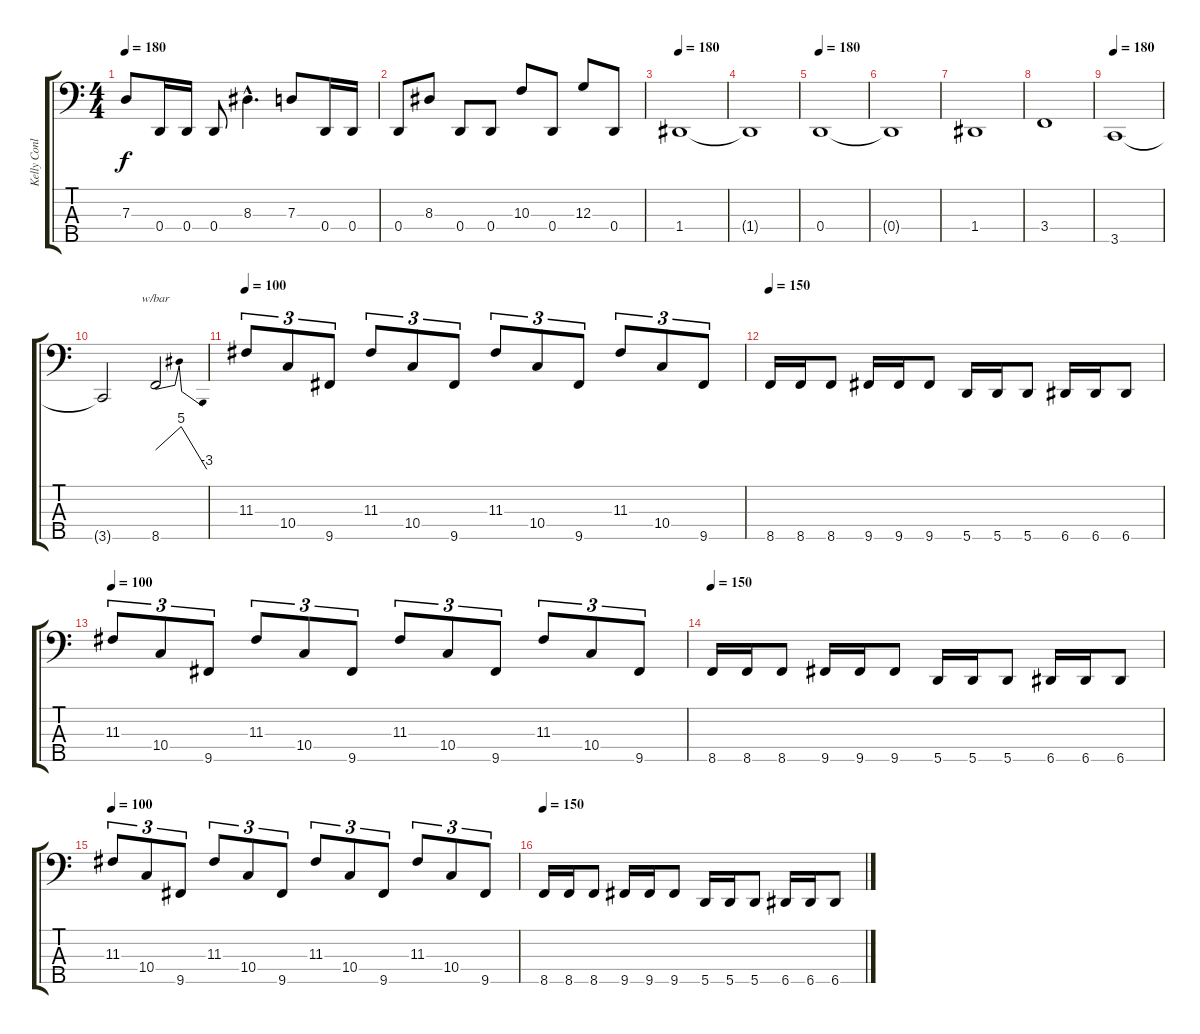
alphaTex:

\track ("Kelly Conlon" "Kelly Conl") {instrument slapbass2}
\staff {score tabs}
\tuning (F2 C2 G1 D1 A0) {hide}
\ts (4 4)
\tempo 180
\clef f4
\ks c
7.3.8{dy f} 0.4.16 0.4.16 0.4.8 8.3{hac}.4{d} 7.3.8 0.4.16 0.4.16 |
0.4.8 8.3.8 0.4.8 0.4.8 10.3.8 0.4.8 12.3.8 0.4.8 |
\tempo 180
1.4.1 |
1.4{t}.1 |
\tempo 180
0.4.1 |
0.4{t}.1 |
1.4.1 |
3.4.1 |
\tempo 180
3.5.1 |
3.5{t}.2 8.5.2{tbe (dip default 0 0 11 20 60 -12)} |
\tempo 100
11.3.8{tu (3 2)} 10.4.8{tu (3 2)} 9.5.8{tu (3 2)} 11.3.8{tu (3 2)} 10.4.8{tu (3 2)} 9.5.8{tu (3 2)} 11.3.8{tu (3 2)} 10.4.8{tu (3 2)} 9.5.8{tu (3 2)} 11.3.8{tu (3 2)} 10.4.8{tu (3 2)} 9.5.8{tu (3 2)} |
\tempo 150
8.5.16 8.5.16 8.5.8 9.5.16 9.5.16 9.5.8 5.5.16 5.5.16 5.5.8 6.5.16 6.5.16 6.5.8 |
\tempo 100
11.3.8{tu (3 2)} 10.4.8{tu (3 2)} 9.5.8{tu (3 2)} 11.3.8{tu (3 2)} 10.4.8{tu (3 2)} 9.5.8{tu (3 2)} 11.3.8{tu (3 2)} 10.4.8{tu (3 2)} 9.5.8{tu (3 2)} 11.3.8{tu (3 2)} 10.4.8{tu (3 2)} 9.5.8{tu (3 2)} |
\tempo 150
8.5.16 8.5.16 8.5.8 9.5.16 9.5.16 9.5.8 5.5.16 5.5.16 5.5.8 6.5.16 6.5.16 6.5.8 |
\tempo 100
11.3.8{tu (3 2)} 10.4.8{tu (3 2)} 9.5.8{tu (3 2)} 11.3.8{tu (3 2)} 10.4.8{tu (3 2)} 9.5.8{tu (3 2)} 11.3.8{tu (3 2)} 10.4.8{tu (3 2)} 9.5.8{tu (3 2)} 11.3.8{tu (3 2)} 10.4.8{tu (3 2)} 9.5.8{tu (3 2)} |
\tempo 150
8.5.16 8.5.16 8.5.8 9.5.16 9.5.16 9.5.8 5.5.16 5.5.16 5.5.8 6.5.16 6.5.16 6.5.8
